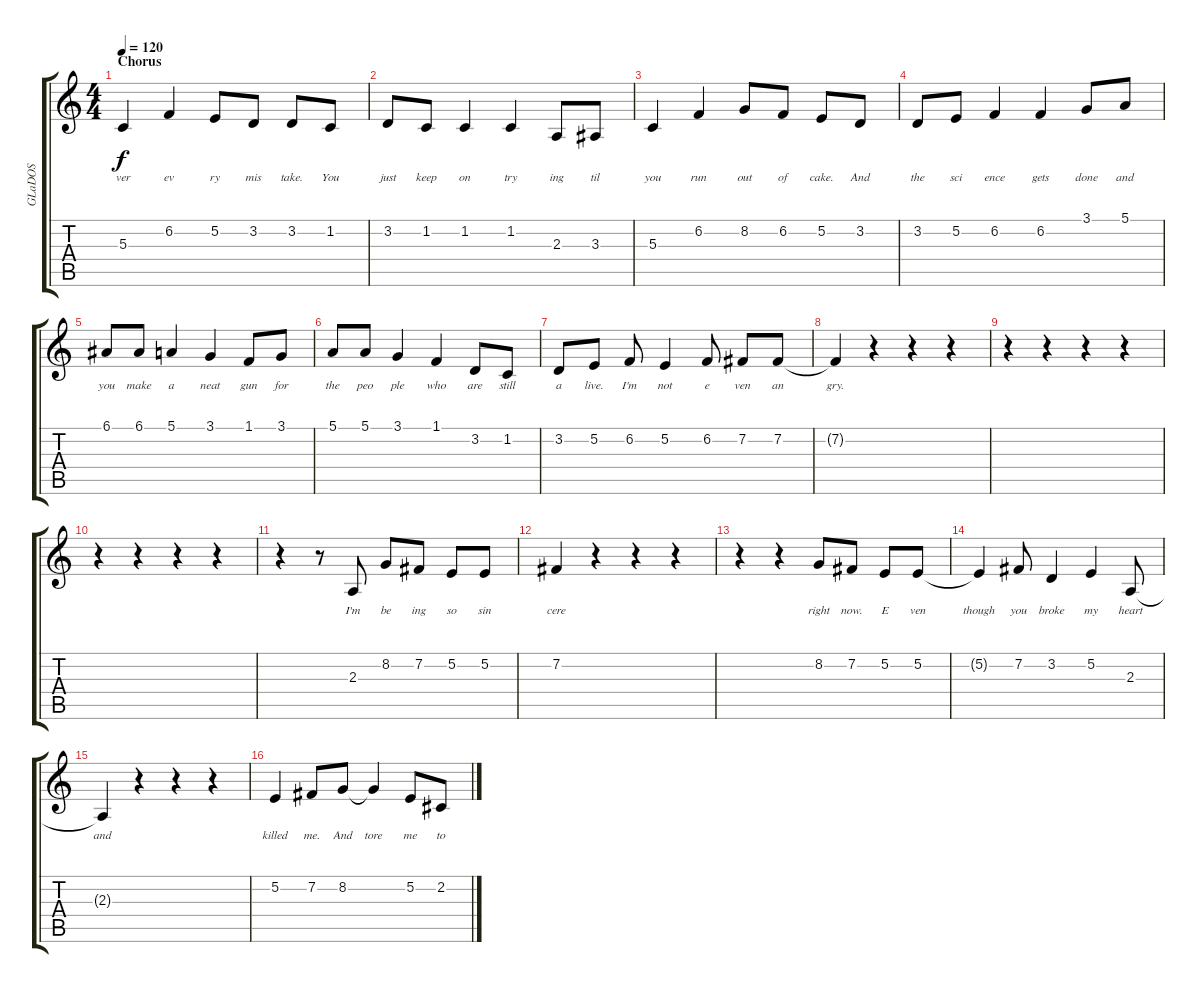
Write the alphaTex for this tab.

\track ("GLaDOS" "GLaDOS") {instrument electricpiano1}
\staff {score tabs}
\tuning (E4 B3 G3 D3 A2 E2) {hide}
\ts (4 4)
\section ("" "Chorus")
\tempo 120
\clef g2
\ks c
5.3.4{lyrics (0 "ver") lyrics (1 "") lyrics (2 "") lyrics (3 "") lyrics (4 "") dy f} 6.2.4{lyrics (0 "ev") lyrics (1 "") lyrics (2 "") lyrics (3 "") lyrics (4 "")} 5.2.8{lyrics (0 "ry") lyrics (1 "") lyrics (2 "") lyrics (3 "") lyrics (4 "")} 3.2.8{lyrics (0 "mis") lyrics (1 "") lyrics (2 "") lyrics (3 "") lyrics (4 "")} 3.2.8{lyrics (0 "take.") lyrics (1 "") lyrics (2 "") lyrics (3 "") lyrics (4 "")} 1.2.8{lyrics (0 "You") lyrics (1 "") lyrics (2 "") lyrics (3 "") lyrics (4 "")} |
3.2.8{lyrics (0 "just") lyrics (1 "") lyrics (2 "") lyrics (3 "") lyrics (4 "")} 1.2.8{lyrics (0 "keep") lyrics (1 "") lyrics (2 "") lyrics (3 "") lyrics (4 "")} 1.2.4{lyrics (0 "on") lyrics (1 "") lyrics (2 "") lyrics (3 "") lyrics (4 "")} 1.2.4{lyrics (0 "try") lyrics (1 "") lyrics (2 "") lyrics (3 "") lyrics (4 "")} 2.3.8{lyrics (0 "ing") lyrics (1 "") lyrics (2 "") lyrics (3 "") lyrics (4 "")} 3.3.8{lyrics (0 "til") lyrics (1 "") lyrics (2 "") lyrics (3 "") lyrics (4 "")} |
5.3.4{lyrics (0 "you") lyrics (1 "") lyrics (2 "") lyrics (3 "") lyrics (4 "")} 6.2.4{lyrics (0 "run") lyrics (1 "") lyrics (2 "") lyrics (3 "") lyrics (4 "")} 8.2.8{lyrics (0 "out") lyrics (1 "") lyrics (2 "") lyrics (3 "") lyrics (4 "")} 6.2.8{lyrics (0 "of") lyrics (1 "") lyrics (2 "") lyrics (3 "") lyrics (4 "")} 5.2.8{lyrics (0 "cake.") lyrics (1 "") lyrics (2 "") lyrics (3 "") lyrics (4 "")} 3.2.8{lyrics (0 "And") lyrics (1 "") lyrics (2 "") lyrics (3 "") lyrics (4 "")} |
3.2.8{lyrics (0 "the") lyrics (1 "") lyrics (2 "") lyrics (3 "") lyrics (4 "")} 5.2.8{lyrics (0 "sci") lyrics (1 "") lyrics (2 "") lyrics (3 "") lyrics (4 "")} 6.2.4{lyrics (0 "ence") lyrics (1 "") lyrics (2 "") lyrics (3 "") lyrics (4 "")} 6.2.4{lyrics (0 "gets") lyrics (1 "") lyrics (2 "") lyrics (3 "") lyrics (4 "")} 3.1.8{lyrics (0 "done") lyrics (1 "") lyrics (2 "") lyrics (3 "") lyrics (4 "")} 5.1.8{lyrics (0 "and") lyrics (1 "") lyrics (2 "") lyrics (3 "") lyrics (4 "")} |
6.1.8{lyrics (0 "you") lyrics (1 "") lyrics (2 "") lyrics (3 "") lyrics (4 "")} 6.1.8{lyrics (0 "make") lyrics (1 "") lyrics (2 "") lyrics (3 "") lyrics (4 "")} 5.1.4{lyrics (0 "a") lyrics (1 "") lyrics (2 "") lyrics (3 "") lyrics (4 "")} 3.1.4{lyrics (0 "neat") lyrics (1 "") lyrics (2 "") lyrics (3 "") lyrics (4 "")} 1.1.8{lyrics (0 "gun") lyrics (1 "") lyrics (2 "") lyrics (3 "") lyrics (4 "")} 3.1.8{lyrics (0 "for") lyrics (1 "") lyrics (2 "") lyrics (3 "") lyrics (4 "")} |
5.1.8{lyrics (0 "the") lyrics (1 "") lyrics (2 "") lyrics (3 "") lyrics (4 "")} 5.1.8{lyrics (0 "peo") lyrics (1 "") lyrics (2 "") lyrics (3 "") lyrics (4 "")} 3.1.4{lyrics (0 "ple") lyrics (1 "") lyrics (2 "") lyrics (3 "") lyrics (4 "")} 1.1.4{lyrics (0 "who") lyrics (1 "") lyrics (2 "") lyrics (3 "") lyrics (4 "")} 3.2.8{lyrics (0 "are") lyrics (1 "") lyrics (2 "") lyrics (3 "") lyrics (4 "")} 1.2.8{lyrics (0 "still") lyrics (1 "") lyrics (2 "") lyrics (3 "") lyrics (4 "")} |
3.2.8{lyrics (0 "a") lyrics (1 "") lyrics (2 "") lyrics (3 "") lyrics (4 "")} 5.2.8{lyrics (0 "live.") lyrics (1 "") lyrics (2 "") lyrics (3 "") lyrics (4 "")} 6.2.8{lyrics (0 "I'm") lyrics (1 "") lyrics (2 "") lyrics (3 "") lyrics (4 "")} 5.2.4{lyrics (0 "not") lyrics (1 "") lyrics (2 "") lyrics (3 "") lyrics (4 "")} 6.2.8{lyrics (0 "e") lyrics (1 "") lyrics (2 "") lyrics (3 "") lyrics (4 "")} 7.2.8{lyrics (0 "ven") lyrics (1 "") lyrics (2 "") lyrics (3 "") lyrics (4 "")} 7.2.8{lyrics (0 "an") lyrics (1 "") lyrics (2 "") lyrics (3 "") lyrics (4 "")} |
7.2{t}.4{lyrics (0 "gry.") lyrics (1 "") lyrics (2 "") lyrics (3 "") lyrics (4 "")} r.4 r.4 r.4 |
r.4 r.4 r.4 r.4 |
r.4 r.4 r.4 r.4 |
r.4 r.8 2.3.8{lyrics (0 "I'm") lyrics (1 "") lyrics (2 "") lyrics (3 "") lyrics (4 "")} 8.2.8{lyrics (0 "be") lyrics (1 "") lyrics (2 "") lyrics (3 "") lyrics (4 "")} 7.2.8{lyrics (0 "ing") lyrics (1 "") lyrics (2 "") lyrics (3 "") lyrics (4 "")} 5.2.8{lyrics (0 "so") lyrics (1 "") lyrics (2 "") lyrics (3 "") lyrics (4 "")} 5.2.8{lyrics (0 "sin") lyrics (1 "") lyrics (2 "") lyrics (3 "") lyrics (4 "")} |
7.2.4{lyrics (0 "cere") lyrics (1 "") lyrics (2 "") lyrics (3 "") lyrics (4 "")} r.4 r.4 r.4 |
r.4 r.4 8.2.8{lyrics (0 "right") lyrics (1 "") lyrics (2 "") lyrics (3 "") lyrics (4 "")} 7.2.8{lyrics (0 "now.") lyrics (1 "") lyrics (2 "") lyrics (3 "") lyrics (4 "")} 5.2.8{lyrics (0 "E") lyrics (1 "") lyrics (2 "") lyrics (3 "") lyrics (4 "")} 5.2.8{lyrics (0 "ven") lyrics (1 "") lyrics (2 "") lyrics (3 "") lyrics (4 "")} |
5.2{t}.4{lyrics (0 "though") lyrics (1 "") lyrics (2 "") lyrics (3 "") lyrics (4 "")} 7.2.8{lyrics (0 "you") lyrics (1 "") lyrics (2 "") lyrics (3 "") lyrics (4 "")} 3.2.4{lyrics (0 "broke") lyrics (1 "") lyrics (2 "") lyrics (3 "") lyrics (4 "")} 5.2.4{lyrics (0 "my") lyrics (1 "") lyrics (2 "") lyrics (3 "") lyrics (4 "")} 2.3.8{lyrics (0 "heart") lyrics (1 "") lyrics (2 "") lyrics (3 "") lyrics (4 "")} |
2.3{t}.4{lyrics (0 "and") lyrics (1 "") lyrics (2 "") lyrics (3 "") lyrics (4 "")} r.4 r.4 r.4 |
5.2.4{lyrics (0 "killed") lyrics (1 "") lyrics (2 "") lyrics (3 "") lyrics (4 "")} 7.2.8{lyrics (0 "me.") lyrics (1 "") lyrics (2 "") lyrics (3 "") lyrics (4 "")} 8.2.8{lyrics (0 "And") lyrics (1 "") lyrics (2 "") lyrics (3 "") lyrics (4 "")} 8.2{t}.4{lyrics (0 "tore") lyrics (1 "") lyrics (2 "") lyrics (3 "") lyrics (4 "")} 5.2.8{lyrics (0 "me") lyrics (1 "") lyrics (2 "") lyrics (3 "") lyrics (4 "")} 2.2.8{lyrics (0 "to") lyrics (1 "") lyrics (2 "") lyrics (3 "") lyrics (4 "")}
